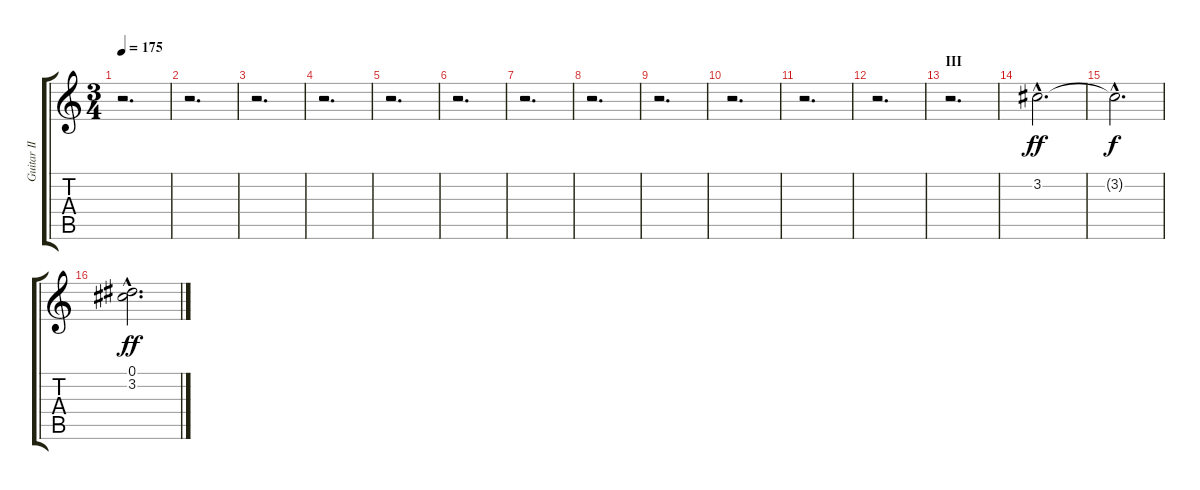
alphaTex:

\track ("Guitar II" "Guitar II") {instrument overdrivenguitar}
\staff {score tabs}
\tuning (Eb4 Bb3 Gb3 Db3 Ab2 Db2) {hide}
\ts (3 4)
\tempo 175
\clef g2
\ks c
r.2{d dy ff} |
r.2{d} |
r.2{d} |
r.2{d} |
r.2{d} |
r.2{d} |
r.2{d} |
r.2{d} |
r.2{d} |
r.2{d} |
r.2{d} |
r.2{d} |
\section ("" "III")
r.2{d} |
3.2{hac}.2{d} |
3.2{hac t}.2{d dy f} |
(0.1{hac} 3.2{hac}).2{d dy ff}
